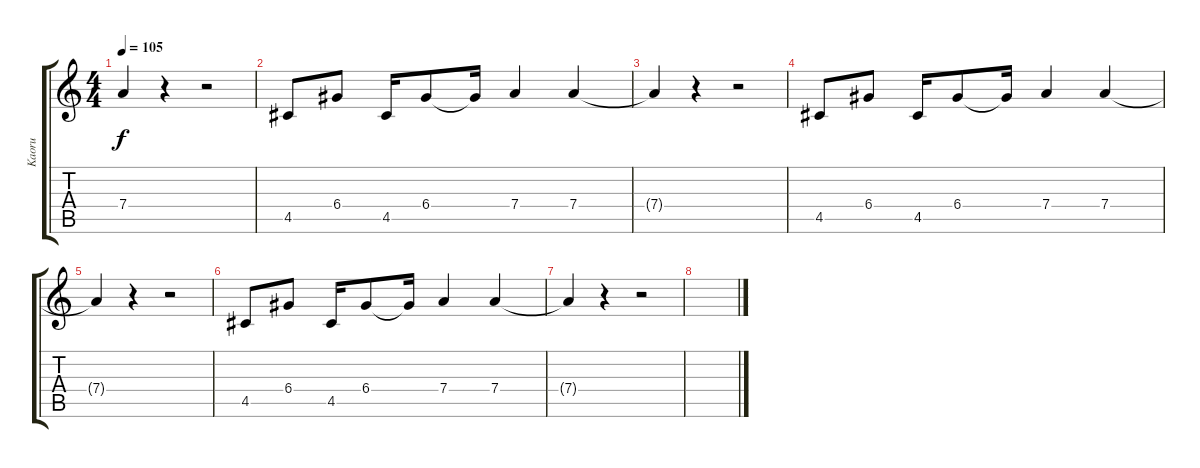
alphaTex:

\track ("Kaoru" "Kaoru") {instrument electricguitarclean}
\staff {score tabs}
\tuning (E4 B3 G3 D3 A2 E2) {hide}
\ts (4 4)
\tempo 105
\clef g2
\ks c
7.4{t}.4{dy f} r.4 r.2 |
4.5.8 6.4.8 4.5.16 6.4.8 6.4{t}.16 7.4.4 7.4.4 |
7.4{t}.4 r.4 r.2 |
4.5.8 6.4.8 4.5.16 6.4.8 6.4{t}.16 7.4.4 7.4.4 |
7.4{t}.4 r.4 r.2 |
4.5.8 6.4.8 4.5.16 6.4.8 6.4{t}.16 7.4.4 7.4.4 |
7.4{t}.4 r.4 r.2 |
\section ("" "")
